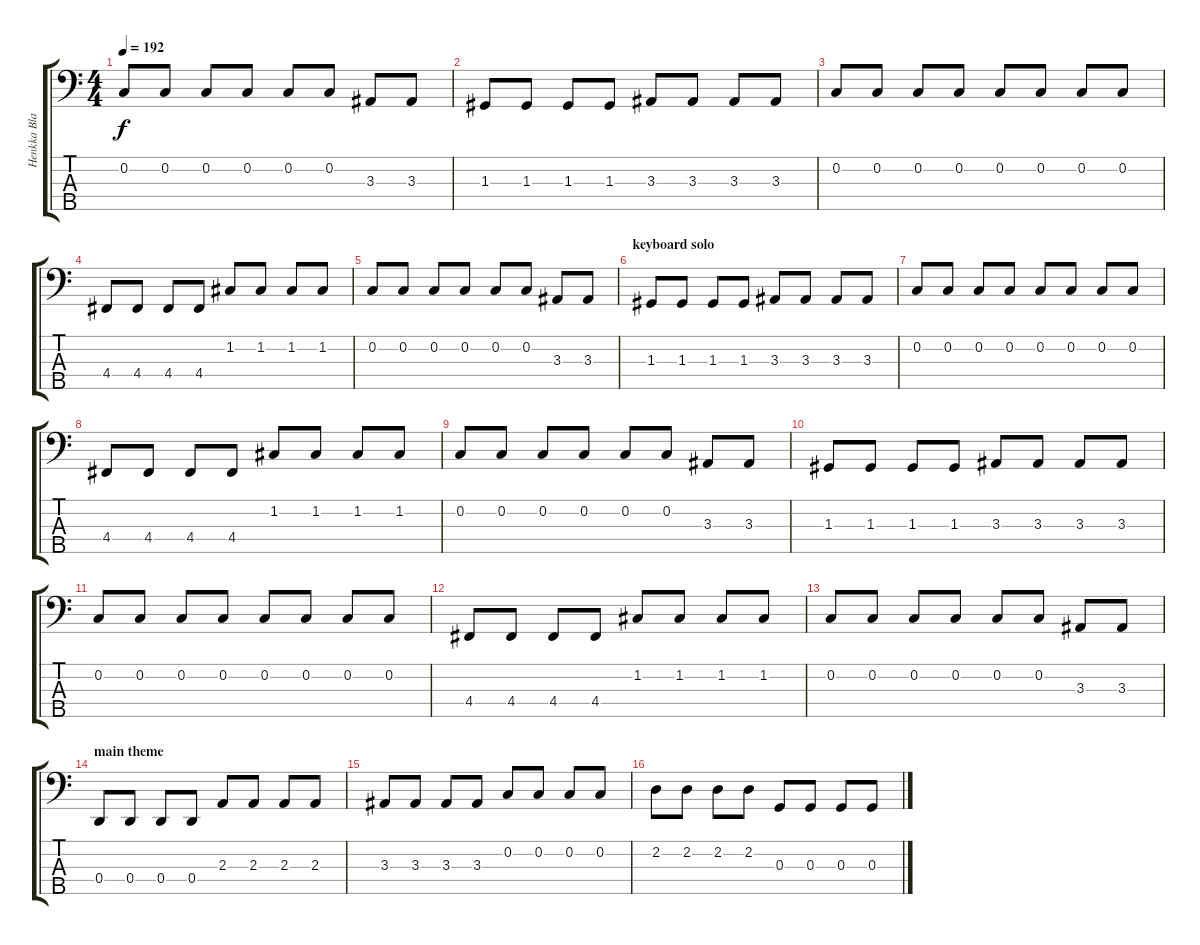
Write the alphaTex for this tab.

\track ("Henkka Blacksmith" "Henkka Bla") {instrument electricbassfinger}
\staff {score tabs}
\tuning (F2 C2 G1 D1 A0) {hide}
\ts (4 4)
\tempo 192
\clef f4
\ks c
0.2.8{dy f} 0.2.8 0.2.8 0.2.8 0.2.8 0.2.8 3.3.8 3.3.8 |
1.3.8 1.3.8 1.3.8 1.3.8 3.3.8 3.3.8 3.3.8 3.3.8 |
0.2.8 0.2.8 0.2.8 0.2.8 0.2.8 0.2.8 0.2.8 0.2.8 |
4.4.8 4.4.8 4.4.8 4.4.8 1.2.8 1.2.8 1.2.8 1.2.8 |
0.2.8 0.2.8 0.2.8 0.2.8 0.2.8 0.2.8 3.3.8 3.3.8 |
\section ("" "keyboard solo")
1.3.8 1.3.8 1.3.8 1.3.8 3.3.8 3.3.8 3.3.8 3.3.8 |
0.2.8 0.2.8 0.2.8 0.2.8 0.2.8 0.2.8 0.2.8 0.2.8 |
4.4.8 4.4.8 4.4.8 4.4.8 1.2.8 1.2.8 1.2.8 1.2.8 |
0.2.8 0.2.8 0.2.8 0.2.8 0.2.8 0.2.8 3.3.8 3.3.8 |
1.3.8 1.3.8 1.3.8 1.3.8 3.3.8 3.3.8 3.3.8 3.3.8 |
0.2.8 0.2.8 0.2.8 0.2.8 0.2.8 0.2.8 0.2.8 0.2.8 |
4.4.8 4.4.8 4.4.8 4.4.8 1.2.8 1.2.8 1.2.8 1.2.8 |
0.2.8 0.2.8 0.2.8 0.2.8 0.2.8 0.2.8 3.3.8 3.3.8 |
\section ("" "main theme")
0.4.8 0.4.8 0.4.8 0.4.8 2.3.8 2.3.8 2.3.8 2.3.8 |
3.3.8 3.3.8 3.3.8 3.3.8 0.2.8 0.2.8 0.2.8 0.2.8 |
2.2.8 2.2.8 2.2.8 2.2.8 0.3.8 0.3.8 0.3.8 0.3.8
